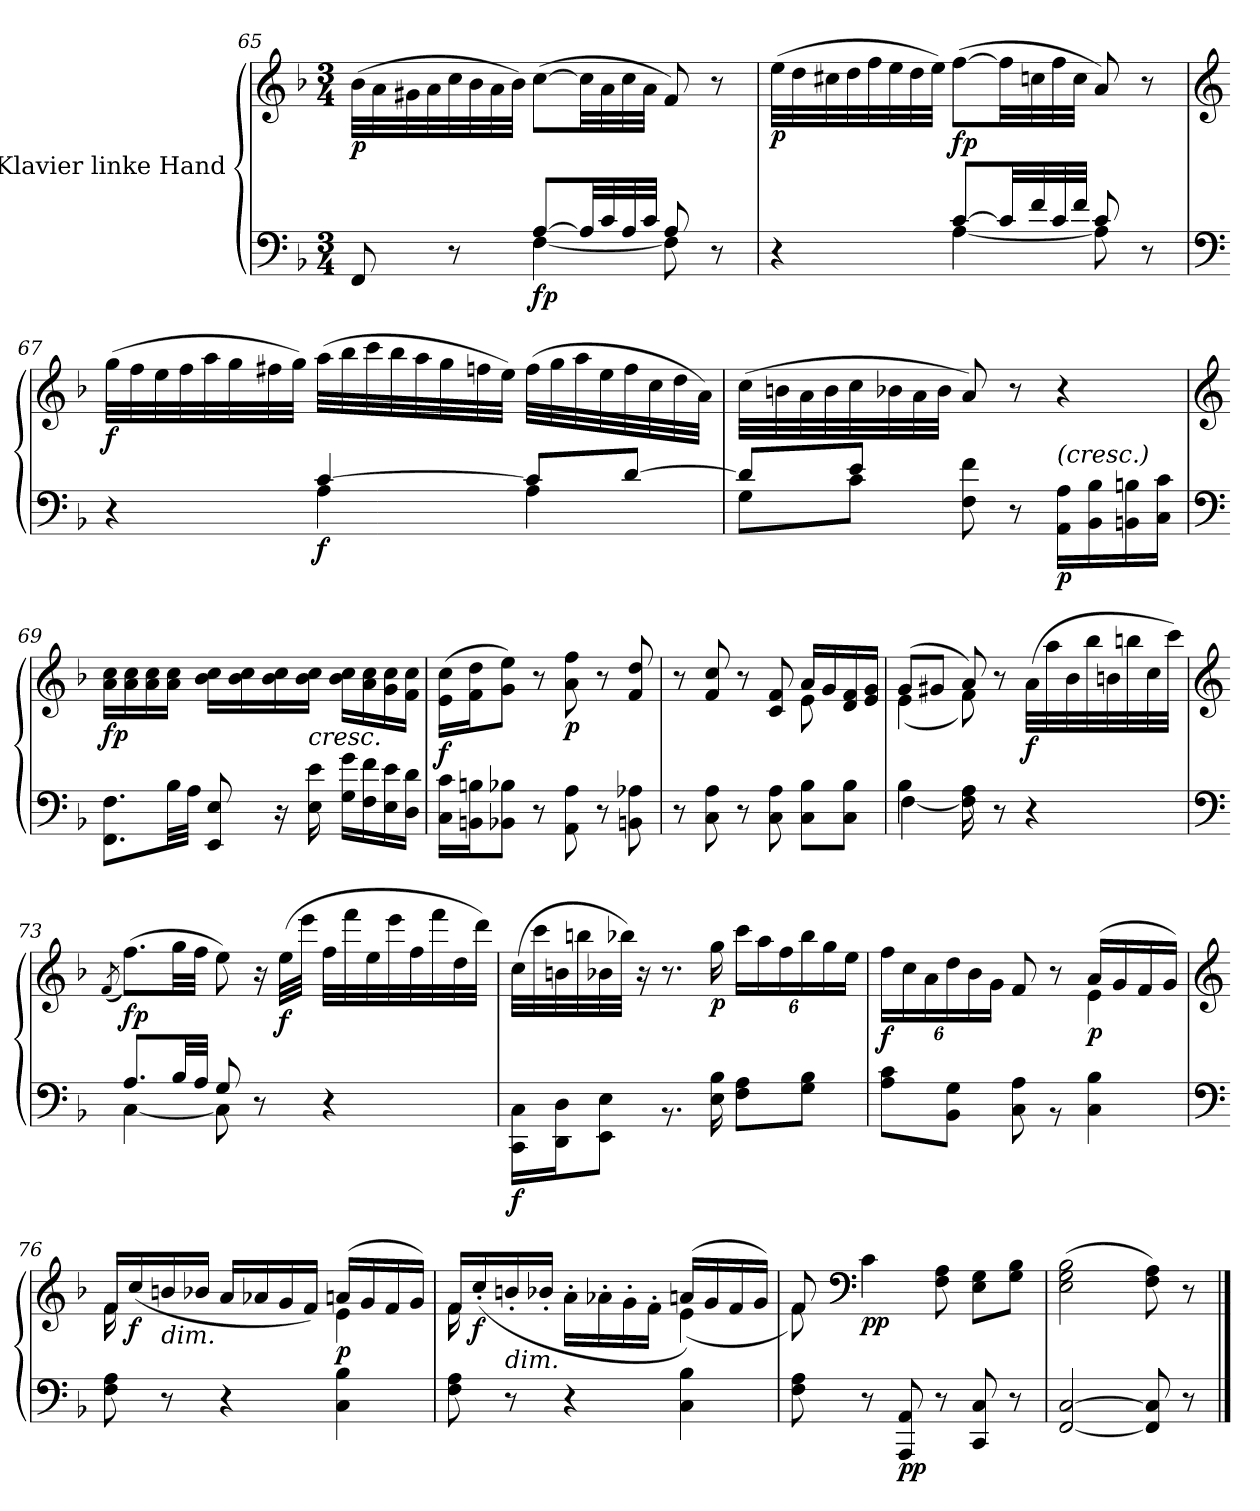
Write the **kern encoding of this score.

**kern	**kern	**dynam
*part1	*part1	*part1
*staff2	*staff1	*staff1/2
*I"Klavier linke Hand	*	*
!!LO:LB:g=z
*clefF4	*clefG2	*
*k[b-]	*k[b-]	*
*M3/4	*M3/4	*
=65	=65	=65
*^	*^	*
!	!	!	!	!LO:DY:b
8FF/	4ryy	4ryy	(32b-\LLL	p
.	.	.	32a\	.
.	.	.	32g#X\	.
.	.	.	32a\	.
8r	.	.	32cc\	.
.	.	.	32b-\	.
.	.	.	32a\	.
.	.	.	32b-\JJJ)	.
!	!	!	!	!LO:DY:b=2
[8A/L	[4F\	([8cc\L	2ryy	fp
32A/LL]	.	32cc\LL]	.	.
32c/	.	32a\	.	.
32A/	.	32cc\	.	.
32c/JJJ	.	32a\JJJ	.	.
8A/	8F\]	8f/)	.	.
8r	8ryy	8r	.	.
*	*	*v	*v	*
=66	=66	=66	=66
!	!	!	!LO:DY:b
4r	4ryy	(32ee\LLL	p
.	.	32dd\	.
.	.	32cc#X\	.
.	.	32dd\	.
.	.	32ff\	.
.	.	32ee\	.
.	.	32dd\	.
.	.	32ee\JJJ)	.
!	!	!	!LO:DY:b
[8c/L	[4A\	([8ff\L	fp
32c/LL]	.	32ff\LL]	.
32f/	.	32ccn\	.
32c/	.	32ff\	.
32f/JJJ	.	32cc\JJJ	.
8c/	8A\]	8a/)	.
8r	8ryy	8r	.
!!LO:LB:g=z
=67	=67	=67	=67
*clefF4	*	*clefG2	*
!	!	!	!LO:DY:b
4r	4ryy	(32gg\LLL	f
.	.	32ff\	.
.	.	32ee\	.
.	.	32ff\	.
.	.	32aa\	.
.	.	32gg\	.
.	.	32ff#X\	.
.	.	32gg\JJJ)	.
!	!	!	!LO:DY:b=2
[4c/	4A\	(32aa\LLL	f
.	.	32bb-\	.
.	.	32ccc\	.
.	.	32bb-\	.
.	.	32aa\	.
.	.	32gg\	.
.	.	32ffn\	.
.	.	32ee\JJJ)	.
8c/L]	4A\	(32ff\LLL	.
.	.	32gg\	.
.	.	32aa\	.
.	.	32ee\	.
[8d/J	.	32ff\	.
.	.	32cc\	.
.	.	32dd\	.
.	.	32a\JJJ)	.
!!LO:PB:g=z
=68	=68	=68	=68
8d/L]	8G\L	(32cc\LLL	.
.	.	32bn\	.
.	.	32a\	.
.	.	32b\	.
8e/J	8c\J	32cc\	.
.	.	32b-X\	.
.	.	32a\	.
.	.	32b-\JJJ	.
8F\ 8f\	2ryy	8a/)	.
8r	.	8r	.
!LO:TX:a:i:t=(cresc.)	!	!	!
!	!	!	!LO:DY:b=2
16AA\ 16A\LL	.	4r	p
16BB-\ 16B-\	.	.	.
16BBn\ 16Bn\	.	.	.
16C\ 16c\JJ	.	.	.
!!LO:LB:g=z
=69	=69	=69	=69
*clefF4	*	*clefG2	*
*	*	*^	*
!	!	!	!	!LO:DY:b
4ryy	8.FF\ 8.F\L	2.ryy	16a\ 16cc\LL	fp
.	.	.	16a\ 16cc\	.
.	.	.	16a\ 16cc\	.
.	32B-\LL	.	16a\ 16cc\JJ	.
.	32A\JJJ	.	.	.
8EE/ 8E/	2ryy	.	16b-\ 16cc\LL	.
.	.	.	16b-\ 16cc\	.
16r	.	.	16b-\ 16cc\	.
!	!	!	!LO:TX:b:i:t=cresc.	!
16E\ 16e\	.	.	16b-\ 16cc\JJ	.
16G\ 16g\LL	.	.	16b-\ 16cc\LL	.
16F\ 16f\	.	.	16a\ 16cc\	.
16E\ 16e\	.	.	16g\ 16cc\	.
16D\ 16d\JJ	.	.	16f\ 16cc\JJ	.
*v	*v	*	*	*
=70	=70	=70	=70
!	!	!	!LO:DY:b
16C\ 16c\LL	4ryy	(16e\ 16cc\LL	f
16BBn\ 16Bn\J	.	16f\ 16dd\J	.
8BB-X\ 8B-X\J	.	8g\ 8ee\J)	.
8r	8r	2ryy	.
!	!	!	!LO:DY:b
8AA\ 8A\	8a\ 8ff\	.	p
8r	8r	.	.
8BBn\ 8A-X\	8f/ 8dd/	.	.
=71	=71	=71	=71
8r	8r	2ryy	.
8C\ 8A\	8f/ 8cc/	.	.
8r	8r	.	.
8C\ 8A\	8c/ 8f/	.	.
8C\ 8B-\L	16a/LL	8e\	.
.	16g/	.	.
8C\ 8B-\J	16d/ 16f/	8ryy	.
.	16e/ 16g/JJ	.	.
!!LO:LB:g=z	!!
=72	=72	=72	=72
*^	*	*	*
4B-\	[4F\	(8g/L	(4e\	.
.	.	8g#X/J	.	.
8A\	8F\] 8A\	8a/)	8f\)	.
8r	4.ryy	8r	4.ryy	.
!	!	!	!	!LO:DY:b
4r	.	(32a\LLL	.	f
.	.	32aa\	.	.
.	.	32b-\	.	.
.	.	32bb-\	.	.
.	.	32bn\	.	.
.	.	32bbn\	.	.
.	.	32cc\	.	.
.	.	32ccc\JJJ)	.	.
*	*	*v	*v	*
!!LO:LB:g=z
=73	=73	=73	=73
*clefF4	*	*clefG2	*
.	.	(8qf/	.
!	!	!	!LO:DY:b
8.A/L	[4C\	(8.ff\L)	fp
32B-/LL	.	32gg\LL	.
32A/JJJ	.	32ff\JJJ	.
8G/	8C\]	8ee\)	.
8r	4.ryy	16r	.
!	!	!	!LO:DY:b
.	.	(32ee\LLL	f
.	.	32eee\JJJ	.
4r	.	32ff\LLL	.
.	.	32fff\	.
.	.	32ee\	.
.	.	32eee\	.
.	.	32ff\	.
.	.	32fff\	.
.	.	32dd\	.
.	.	32ddd\JJJ)	.
=74	=74	=74	=74
!	!	!	!LO:DY:b=2
2.ryy	16CC\ 16C\LL	(32cc\LLL	f
.	.	32ccc\	.
.	16DD\ 16D\J	32bn\	.
.	.	32bbn\	.
.	8EE\ 8E\J	32b-X\	.
.	.	32bb-X\JJJ)	.
.	.	16r	.
.	8.r	8.r	.
!	!	!	!LO:DY:b
.	16E\ 16B-\	16gg\	p
*	*	*Xbrackettup	*
.	8F\ 8A\L	24ccc\LL	.
.	.	24aa\	.
.	.	24ff\	.
.	8G\ 8B-\J	24bb-\	.
.	.	24gg\	.
.	.	24ee\JJ	.
!!LO:LB:g=z
=75	=75	=75	=75
*	*	*^	*
!	!	!	!	!LO:DY:b
2.ryy	8A\ 8c\L	24ff\LL	2ryy	f
.	.	24cc\	.	.
.	.	24a\	.	.
.	8BB-\ 8G\J	24dd\	.	.
.	.	24b-\	.	.
.	.	24g\JJ	.	.
.	8C\ 8A\	8f/	.	.
.	8r	8r	.	.
!	!	!	!	!LO:DY:b
.	4C\ 4B-\	(16a/LL	4e\	p
.	.	16g/	.	.
.	.	16f/	.	.
.	.	16g/JJ)	.	.
*v	*v	*	*	*
!!LO:LB:g=z	!!
=76	=76	=76	=76
*clefF4	*clefG2	*	*
8F\ 8A\	16f/LL	16f\	.
!	!	!	!LO:DY:b
.	(16cc/	4..ryy	f
!	!LO:TX:b:i:t=dim.	!	!
8r	16bn/	.	.
.	16b-X/JJ	.	.
4r	16a/LL	.	.
.	16a-X/	.	.
.	16g/	.	.
.	16f/JJ)	.	.
!	!	!	!LO:DY:b
4C\ 4B-\	(16an/LL	4e\	p
.	16g/	.	.
.	16f/	.	.
.	16g/JJ)	.	.
=77	=77	=77	=77
8F\ 8A\	16f/LL	16f\	.
!	!	!	!LO:DY:b
.	(16cc'/	8.ryy	f
!	!LO:TX:b:i:t=dim.	!	!
8r	16bn'/	.	.
.	16b-X'/JJ	.	.
4r	4ryy	16a'\LL	.
.	.	16a-X'\	.
.	.	16g'\	.
.	.	16f'\JJ	.
4C\ 4B-\	(16an/LL)	(4e\	.
.	16g/	.	.
.	16f/	.	.
.	16g/JJ)	.	.
!!LO:PB:g=z	!!
=78	=78	=78	=78
8F\ 8A\	8f/	8f\)	.
*	*clefF4	*	*
!	!	!	!LO:DY:b
8r	4c\	2ryy	pp
!	!	!	!LO:DY:b=2
8AAA/ 8AA/	.	.	pp
8r	8F\ 8A\	.	.
8CC/ 8C/	8E\ 8G\L	.	.
8r	8G\ 8B-\J	8ryy	.
*	*v	*v	*
=79	=79	=79
[2FF/ [2C/	(2E\ 2G\ 2B-\	.
8FF/] 8C/]	8F\ 8A\)	.
8r	8r	.
==	==	==
*-	*-	*-
